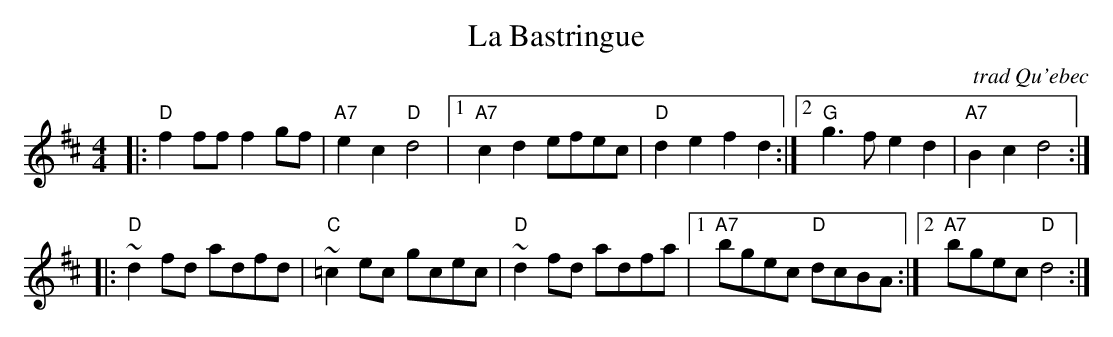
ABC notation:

X:1
T: Bastringue, La
O: trad Qu'ebec
M: 4/4
L: 1/8
K: D
|: "D"f2ff f2gf | "A7"e2c2 "D"d4 |1 "A7"c2d2 efec | "D"d2e2 f2d2 :|2 "G"g3f e2d2 | "A7"B2c2 d4 :|
|: "D"~d2fd adfd | "C"~=c2ec gcec | "D"~d2fd adfa |1 "A7"bgec "D"dcBA :|2 "A7"bgec "D"d4 :|
